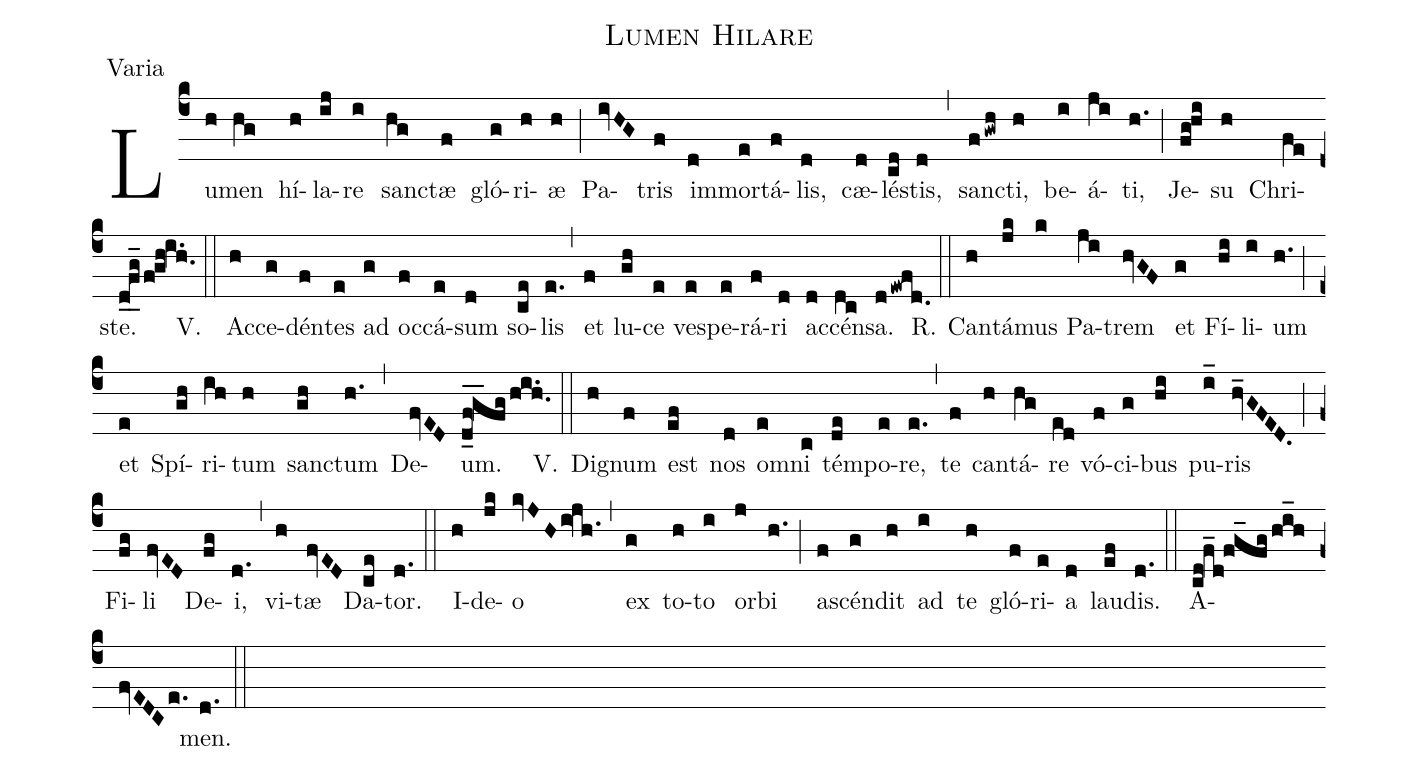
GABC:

name:Lumen Hilare;
office-part:Varia;
%%
(c4)Lu(h)men(hg) hí(h)la(ij)re(i) san(hg)ctæ(f) gló(g)ri(h)æ(h) (;) Pa(ivHG)tris(f) im(d)mor(e)tá(f)lis,(d) cæ(d)lé(cd)stis,(d) (,) san(fgwh)cti,(h) be(i)á(ji)ti,(h.) (;) Je(fg!hi)su(h) Chri(fe)ste.(d_f_g_fgh!i.h.)   V.(::)

Ac(h)ce(g)dén(f)tes(e) ad(g) oc(f)cá(e)sum(d) so(ce)lis(e.) (,) et(f) lu(gh)ce(e) ve(e)spe(e)rá(f)ri(d) ac(d)cén(dc)sa.(dewfd.)   R.(::)

Can(h)tá(jk)mus(k) Pa(ji)trem(hvGF) et(g) Fí(hi)li(i)um(h.) (;) et(e) Spí(gh)ri(ih)tum(h) san(gh)ctum(h.) (,) De(fvED)um.(d_f_!g_fghi.h.)   V.(::)

Di(h)gnum(f) est(ef) nos(d) om(e)ni(c) tém(de)po(e)re,(e.) (,) te(f) can(h)tá(hg)re(ed) vó(f)ci(g)bus(hi) pu(i_)ris(hv_GFED.) (;) Fi(fg)li(fvED) De(fg)i,(d.) (,) vi(h)tæ(fvED) Da(ce)tor.(d.) (::)

I(h)de(jk)o(kvJHi!jh.) (,) ex(g) to(h)to(i) or(j)bi(h.) (;) a(f)scén(g)dit(h) ad(i) te(h) gló(f)ri(e)a(d) lau(ef)dis.(d.) (::) A(cd!f_d!fg_fghi_hfvEDCe.)men.(d.) (::)
